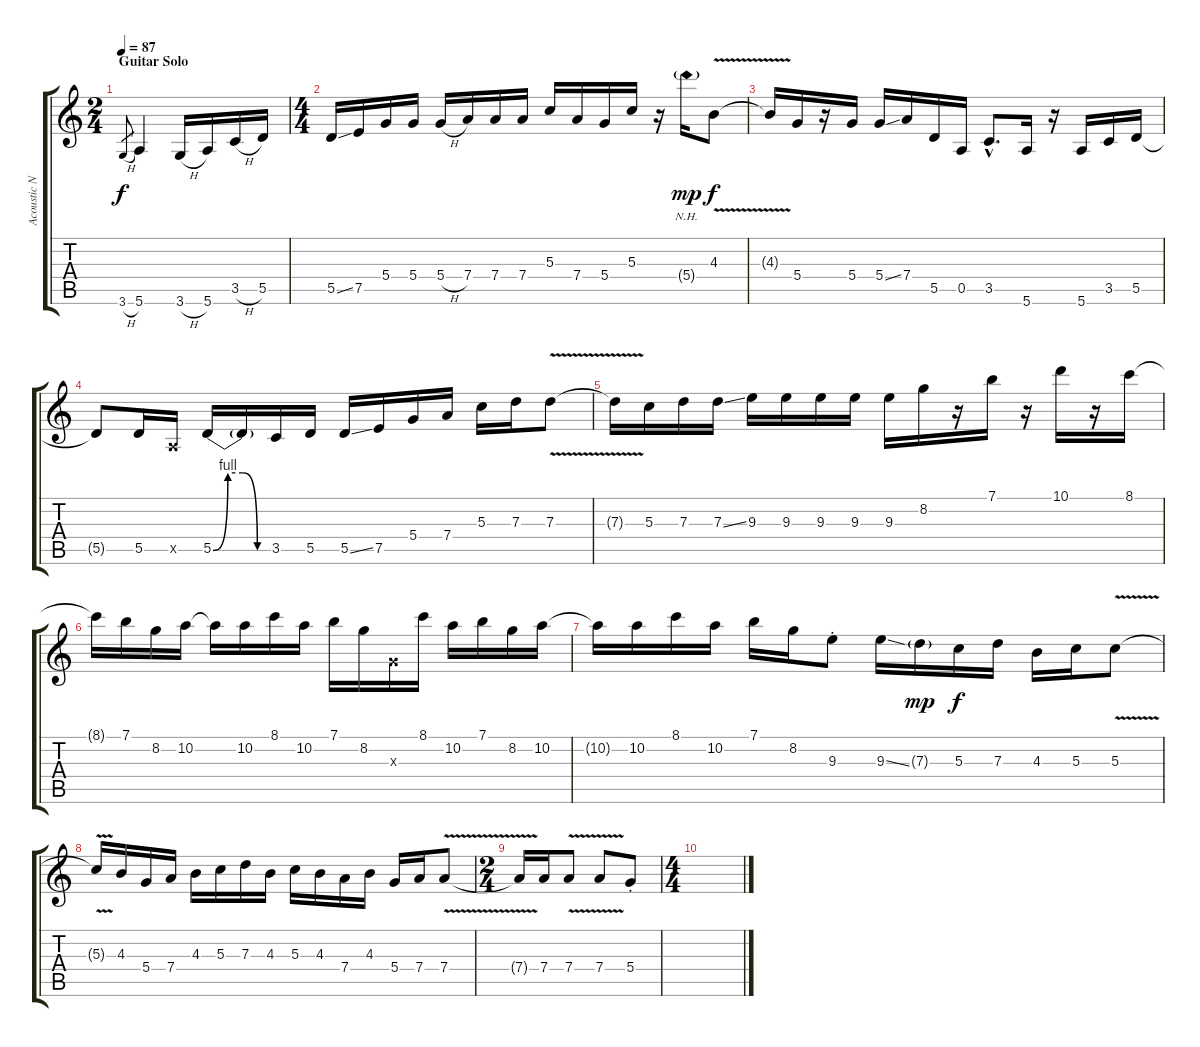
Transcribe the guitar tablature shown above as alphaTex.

\track ("Acoustic No Capo" "Acoustic N") {instrument acousticguitarsteel}
\staff {score tabs}
\tuning (E4 B3 G3 D3 A2 E2) {hide}
\ts (2 4)
\section ("" "Guitar Solo")
\tempo 87
\clef g2
\ks c
3.6{h}.8{gr dy f} 5.6.4 3.6{h}.16 5.6.16 3.5{h}.16 5.5.16 |
\ts (4 4)
5.5{ss}.16 7.5.16 5.4.16 5.4.16 5.4{h}.16 7.4.16 7.4.16 7.4.16 5.3.16 7.4.16 5.4.16 5.3.16 r.16 5.4{nh g}.16{dy mp} 4.3{v}.8{dy f} |
4.3{t}.16 5.4.16 r.16 5.4.16 5.4{ss}.16 7.4.16 5.5.16 0.5.16 3.5{hac}.8{d} 5.6.16 r.16 5.6.16 3.5.16 5.5.16 |
5.5{t}.8 5.5.16 0.5{x}.16 5.5{be (custom 0 0 15 4 30 4 45 0 60 0)}.16 5.5{t}.16 3.5.16 5.5.16 5.5{ss}.16 7.5.16 5.4.16 7.4.16 5.3.16 7.3.16 7.3{v}.8 |
7.3{t}.16 5.3.16 7.3.16 7.3{ss}.16 9.3.16 9.3.16 9.3.16 9.3.16 9.3.16 8.2.16 r.16 7.1.16 r.16 10.1.16 r.16 8.1.16 |
8.1{t}.16 7.1.16 8.2.16 10.2.16 10.2{t}.16 10.2.16 8.1.16 10.2.16 7.1.16 8.2.16 0.3{x}.16 8.1.16 10.2.16 7.1.16 8.2.16 10.2.16 |
10.2{t}.16 10.2.16 8.1.16 10.2.16 7.1.16 8.2.16 9.3{st}.8 9.3{ss}.16 7.3{g}.16{dy mp} 5.3.16{dy f} 7.3.16 4.3.16 5.3.16 5.3{v}.8 |
5.3{t}.16 4.3.16 5.4.16 7.4.16 4.3.16 5.3.16 7.3.16 4.3.16 5.3.16 4.3.16 7.4.16 4.3.16 5.4.16 7.4.16 7.4{v}.8 |
\ts (2 4)
7.4{t}.16 7.4.16 7.4{v}.8 7.4{v}.8 5.4{st}.8 |
\ts (4 4)
